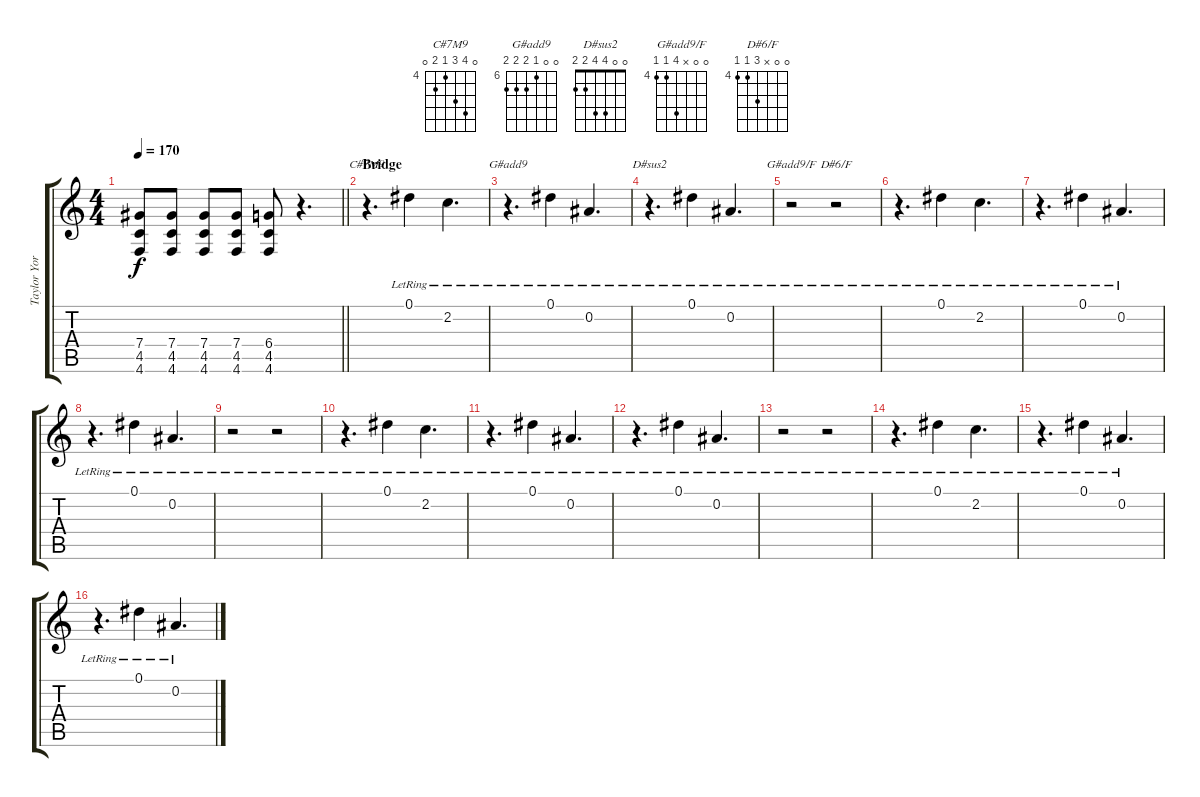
\track ("Taylor York (Rhythm Guitar)" "Taylor Yor") {instrument overdrivenguitar}
\staff {score tabs}
\tuning (Eb4 Bb3 Gb3 Db3 Ab2 Db2) {hide}
\chord ("C#7M9" 0 7 6 4 5 0) {firstfret 4}
\chord ("G#add9" 0 0 6 7 7 7) {firstfret 6}
\chord ("D#sus2" 0 0 4 4 2 2)
\chord ("G#add9/F" 0 0 x 7 4 4) {firstfret 4}
\chord ("D#6/F" 0 0 x 6 4 4) {firstfret 4}
\ts (4 4)
\tempo 170
\clef g2
\barLineRight lightlight
\ks c
(7.4 4.5 4.6).8{dy f} (7.4 4.5 4.6).8 (7.4 4.5 4.6).8 (7.4 4.5 4.6).8 (6.4 4.5 4.6).8 r.4{d} |
\section ("" "Bridge")
r.4{d ch "C#7M9" instrument electricguitarjazz} 0.1{lr}.4 2.2{lr}.4{d} |
r.4{d ch "G#add9"} 0.1{lr}.4 0.2{lr}.4{d} |
r.4{d ch "D#sus2"} 0.1{lr}.4 0.2{lr}.4{d} |
r.2{ch "G#add9/F"} r.2{ch "D#6/F"} |
r.4{d instrument electricguitarjazz} 0.1{lr}.4 2.2{lr}.4{d} |
r.4{d} 0.1{lr}.4 0.2{lr}.4{d} |
r.4{d} 0.1{lr}.4 0.2{lr}.4{d} |
r.2 r.2 |
r.4{d instrument electricguitarjazz} 0.1{lr}.4 2.2{lr}.4{d} |
r.4{d} 0.1{lr}.4 0.2{lr}.4{d} |
r.4{d} 0.1{lr}.4 0.2{lr}.4{d} |
r.2 r.2 |
r.4{d instrument electricguitarjazz} 0.1{lr}.4 2.2{lr}.4{d} |
r.4{d} 0.1{lr}.4 0.2{lr}.4{d} |
r.4{d} 0.1{lr}.4 0.2{lr}.4{d}
